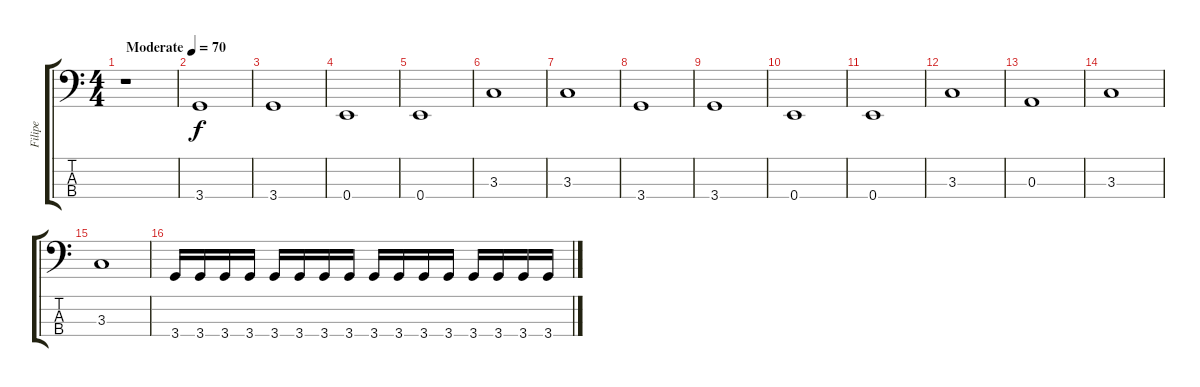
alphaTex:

\track ("Filipe" "Filipe") {instrument electricbassfinger}
\staff {score tabs}
\tuning (G2 D2 A1 E1) {hide}
\ts (4 4)
\tempo (70 "Moderate")
\clef f4
\ks c
r.1{dy f instrument electricbassfinger} |
3.4.1 |
3.4.1 |
0.4.1 |
0.4.1 |
3.3.1 |
3.3.1 |
3.4.1 |
3.4.1 |
0.4.1 |
0.4.1 |
3.3.1 |
0.3.1 |
3.3.1 |
3.3.1 |
3.4.16 3.4.16 3.4.16 3.4.16 3.4.16 3.4.16 3.4.16 3.4.16 3.4.16 3.4.16 3.4.16 3.4.16 3.4.16 3.4.16 3.4.16 3.4.16
